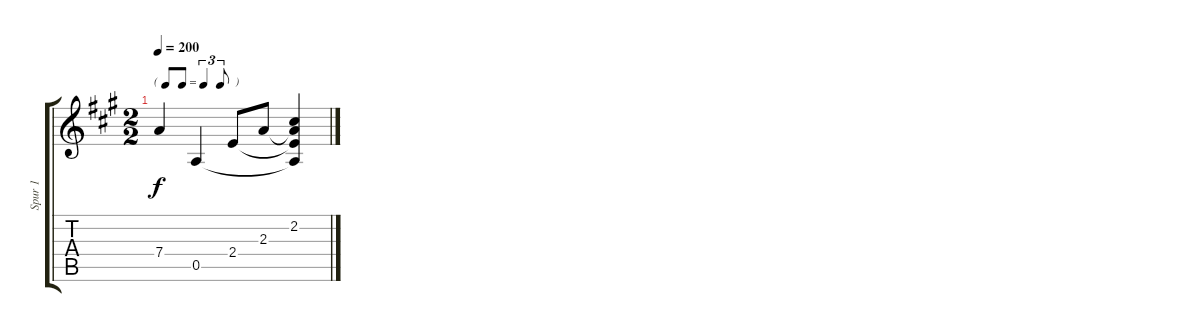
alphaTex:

\track ("Spur 1" "Spur 1") {instrument electricguitarclean}
\staff {score tabs}
\tuning (E4 B3 G3 D3 A2 E2) {hide}
\ts (2 2)
\tf triplet8th
\tempo 200
\clef g2
\ks a
7.4.4{dy f} 0.5.4 2.4.8{beam merge} 2.3.8 (2.2 2.3{t} 2.4{t} 0.5{t}).4
